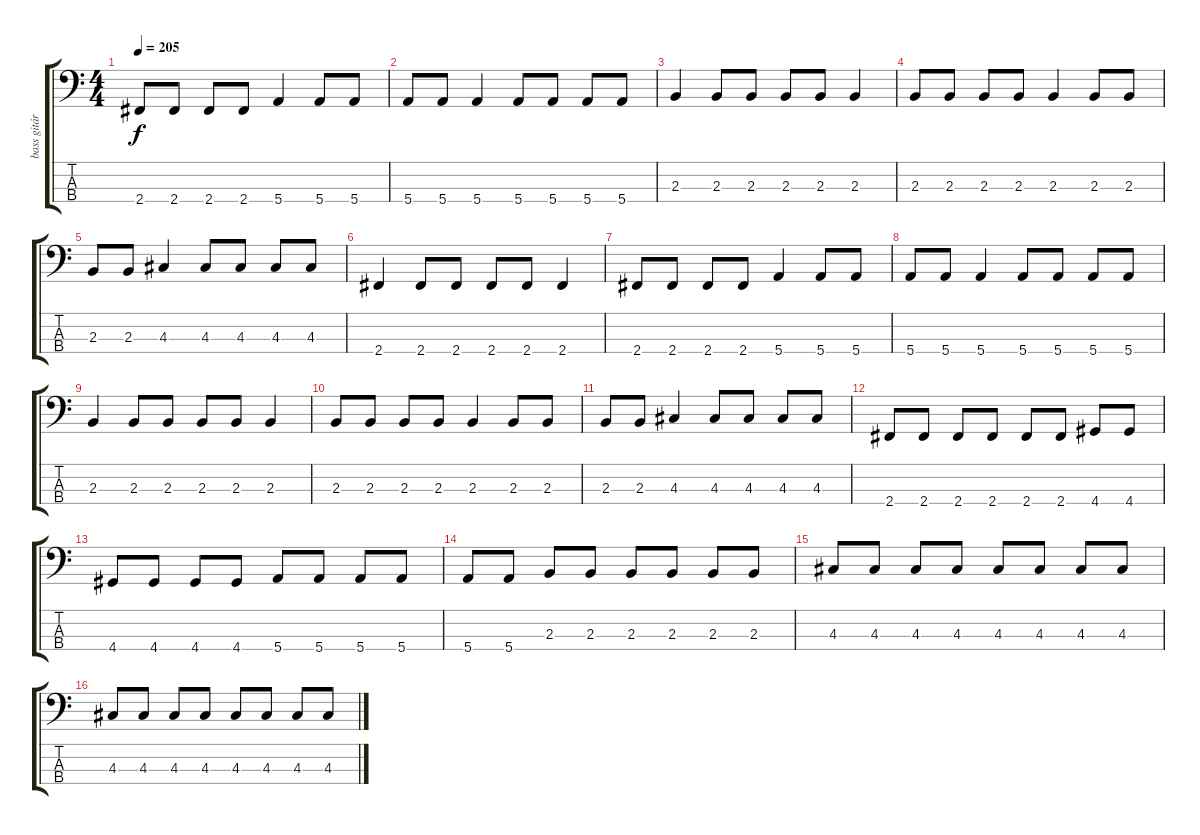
\track ("bass gitár" "bass gitár") {instrument electricbasspick}
\staff {score tabs}
\tuning (G2 D2 A1 E1) {hide}
\ts (4 4)
\tempo 205
\clef f4
\ks c
2.4.8{dy f} 2.4.8 2.4.8 2.4.8 5.4.4 5.4.8 5.4.8 |
5.4.8 5.4.8 5.4.4 5.4.8 5.4.8 5.4.8 5.4.8 |
2.3.4 2.3.8 2.3.8 2.3.8 2.3.8 2.3.4 |
2.3.8 2.3.8 2.3.8 2.3.8 2.3.4 2.3.8 2.3.8 |
2.3.8 2.3.8 4.3.4 4.3.8 4.3.8 4.3.8 4.3.8 |
2.4.4 2.4.8 2.4.8 2.4.8 2.4.8 2.4.4 |
2.4.8 2.4.8 2.4.8 2.4.8 5.4.4 5.4.8 5.4.8 |
5.4.8 5.4.8 5.4.4 5.4.8 5.4.8 5.4.8 5.4.8 |
2.3.4 2.3.8 2.3.8 2.3.8 2.3.8 2.3.4 |
2.3.8 2.3.8 2.3.8 2.3.8 2.3.4 2.3.8 2.3.8 |
2.3.8 2.3.8 4.3.4 4.3.8 4.3.8 4.3.8 4.3.8 |
2.4.8 2.4.8 2.4.8 2.4.8 2.4.8 2.4.8 4.4.8 4.4.8 |
4.4.8 4.4.8 4.4.8 4.4.8 5.4.8 5.4.8 5.4.8 5.4.8 |
5.4.8 5.4.8 2.3.8 2.3.8 2.3.8 2.3.8 2.3.8 2.3.8 |
4.3.8 4.3.8 4.3.8 4.3.8 4.3.8 4.3.8 4.3.8 4.3.8 |
4.3.8 4.3.8 4.3.8 4.3.8 4.3.8 4.3.8 4.3.8 4.3.8
